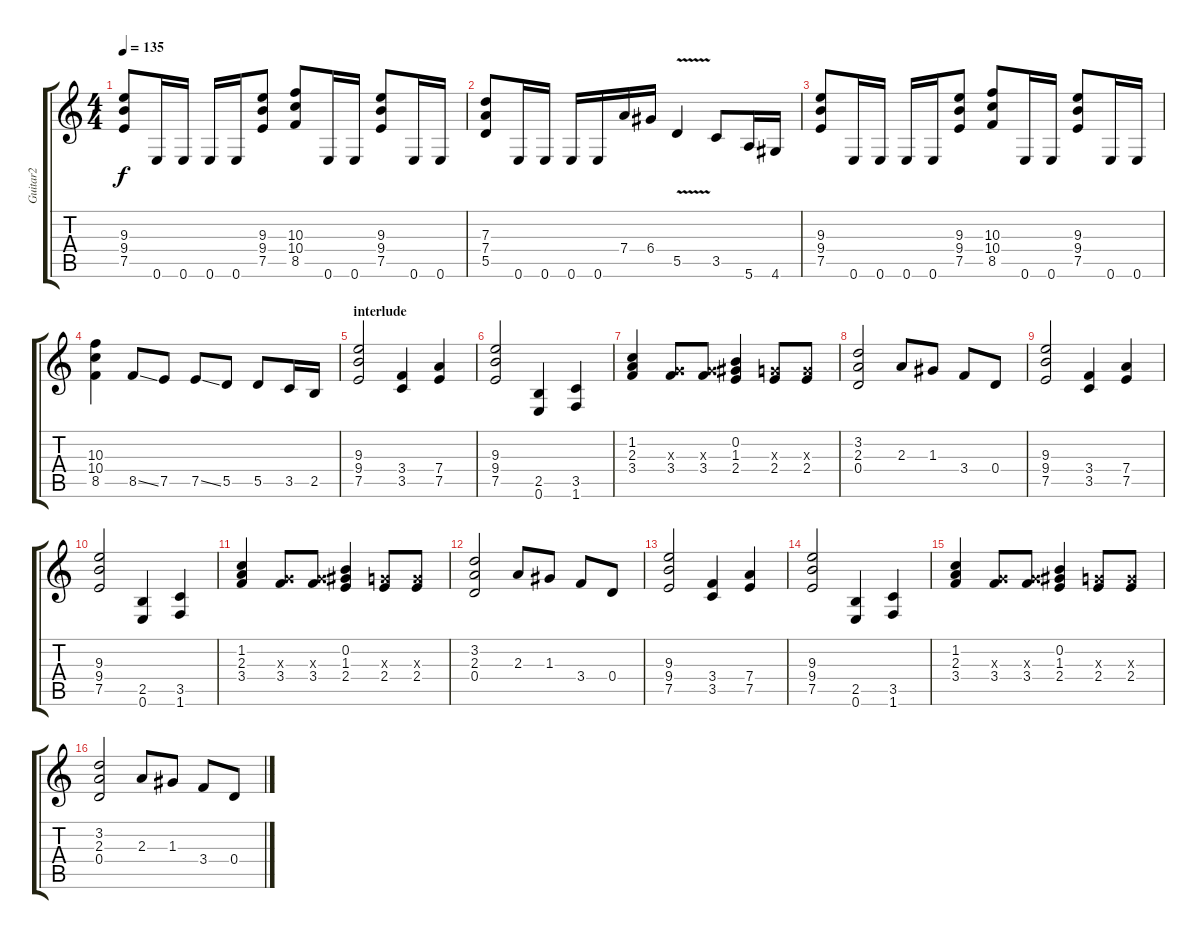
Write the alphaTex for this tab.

\track ("Guitar2" "Guitar2") {instrument overdrivenguitar}
\staff {score tabs}
\tuning (E4 B3 G3 D3 A2 E2) {hide}
\ts (4 4)
\tempo 135
\clef g2
\ks c
(9.3 9.4 7.5).8{dy f} 0.6.16 0.6.16 0.6.16 0.6.16 (9.3 9.4 7.5).8 (10.3 10.4 8.5).8 0.6.16 0.6.16 (9.3 9.4 7.5).8 0.6.16 0.6.16 |
(7.3 7.4 5.5).8 0.6.16 0.6.16 0.6.16 0.6.16 7.4.16 6.4.16 5.5{v}.4 3.5.8 5.6.16 4.6.16 |
(9.3 9.4 7.5).8 0.6.16 0.6.16 0.6.16 0.6.16 (9.3 9.4 7.5).8 (10.3 10.4 8.5).8 0.6.16 0.6.16 (9.3 9.4 7.5).8 0.6.16 0.6.16 |
(10.3 10.4 8.5).4 8.5{ss}.8 7.5.8 7.5{ss}.8 5.5.8 5.5.8 3.5.16 2.5.16 |
\section ("" "interlude")
(9.3 9.4 7.5).2 (3.4 3.5).4 (7.4 7.5).4 |
(9.3 9.4 7.5).2 (2.5 0.6).4 (3.5 1.6).4 |
(1.2 2.3 3.4).4 (0.3{x} 3.4).8 (0.3{x} 3.4).8 (0.2 1.3 2.4).4 (0.3{x} 2.4).8 (0.3{x} 2.4).8 |
(3.2 2.3 0.4).2 2.3.8 1.3.8 3.4.8 0.4.8 |
(9.3 9.4 7.5).2 (3.4 3.5).4 (7.4 7.5).4 |
(9.3 9.4 7.5).2 (2.5 0.6).4 (3.5 1.6).4 |
(1.2 2.3 3.4).4 (0.3{x} 3.4).8 (0.3{x} 3.4).8 (0.2 1.3 2.4).4 (0.3{x} 2.4).8 (0.3{x} 2.4).8 |
(3.2 2.3 0.4).2 2.3.8 1.3.8 3.4.8 0.4.8 |
(9.3 9.4 7.5).2 (3.4 3.5).4 (7.4 7.5).4 |
(9.3 9.4 7.5).2 (2.5 0.6).4 (3.5 1.6).4 |
(1.2 2.3 3.4).4 (0.3{x} 3.4).8 (0.3{x} 3.4).8 (0.2 1.3 2.4).4 (0.3{x} 2.4).8 (0.3{x} 2.4).8 |
(3.2 2.3 0.4).2 2.3.8 1.3.8 3.4.8 0.4.8
